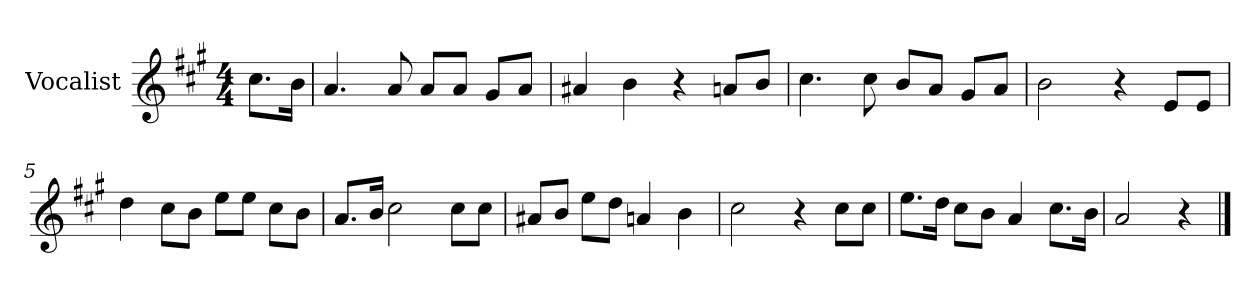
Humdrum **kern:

**kern
*part1
*staff1
*I"Vocalist
*k[f#c#g#]
*A:
*M4/4
=
8.cc#L
16bJk
=1
4.a
8a
8aL
8aJ
8g#L
8aJ
=2
4a#X
4b
4r
8anL
8bJ
=3
4.cc#
8cc#
8bL
8aJ
8g#L
8aJ
=4
2b
4r
8eL
8eJ
=5
4dd
8cc#L
8bJ
8eeL
8eeJ
8cc#L
8bJ
=6
8.aL
16bJk
2cc#
8cc#L
8cc#J
=7
8a#XL
8bJ
8eeL
8ddJ
4an
4b
=8
2cc#
4r
8cc#L
8cc#J
=9
8.eeL
16ddJk
8cc#L
8bJ
4a
8.cc#L
16bJk
=10
2a
4r
==
*-
